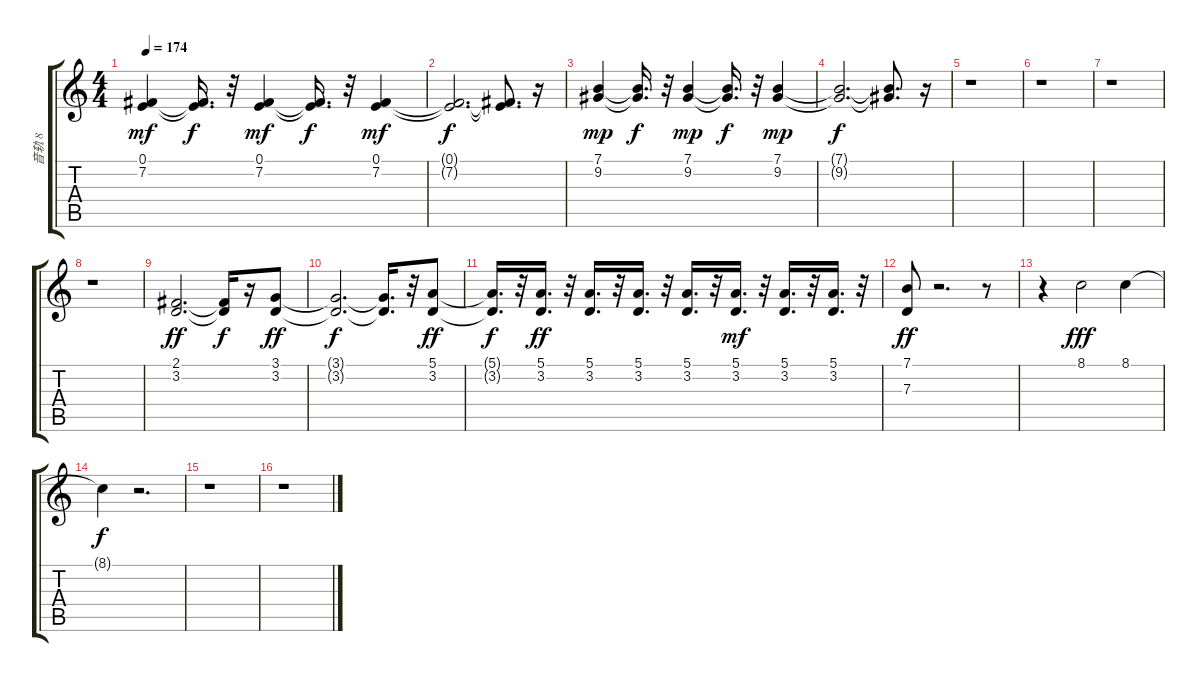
\track ("音轨 8" "音轨 8") {instrument trombone}
\staff {score tabs}
\tuning (E4 B3 G3 D3 A2 E2) {hide}
\ts (4 4)
\tempo 174
\clef g2
\ks c
(0.1 7.2).4{dy mf instrument trombone} (0.1{t} 7.2{t}).16{d dy f} r.32 (0.1 7.2).4{dy mf} (0.1{t} 7.2{t}).16{d dy f} r.32 (0.1 7.2).4{dy mf} |
(0.1{t} 7.2{t}).2{d dy f} (0.1{t} 7.2{t}).8{d} r.16 |
(7.1 9.2).4{dy mp} (7.1{t} 9.2{t}).16{d dy f} r.32 (7.1 9.2).4{dy mp} (7.1{t} 9.2{t}).16{d dy f} r.32 (7.1 9.2).4{dy mp} |
(7.1{t} 9.2{t}).2{d dy f} (7.1{t} 9.2{t}).8{d} r.16 |
r.1 |
r.1 |
r.1 |
r.1 |
(2.1 3.2).2{d dy ff} (2.1{t} 3.2{t}).16{dy f} r.16 (3.1 3.2).8{dy ff} |
(3.1{t} 3.2{t}).2{d dy f} (3.1{t} 3.2{t}).16{d} r.32 (5.1 3.2).8{dy ff} |
(5.1{t} 3.2{t}).16{d dy f} r.32 (5.1 3.2).16{d dy ff} r.32 (5.1 3.2).16{d} r.32 (5.1 3.2).16{d} r.32 (5.1 3.2).16{d} r.32 (5.1 3.2).16{d dy mf} r.32 (5.1 3.2).16{d} r.32 (5.1 3.2).16{d} r.32 |
(7.1 7.3).8{dy ff} r.2{d} r.8 |
r.4 8.1.2{dy fff instrument brasssection} 8.1.4 |
8.1{t}.4{dy f} r.2{d} |
r.1 |
r.1
